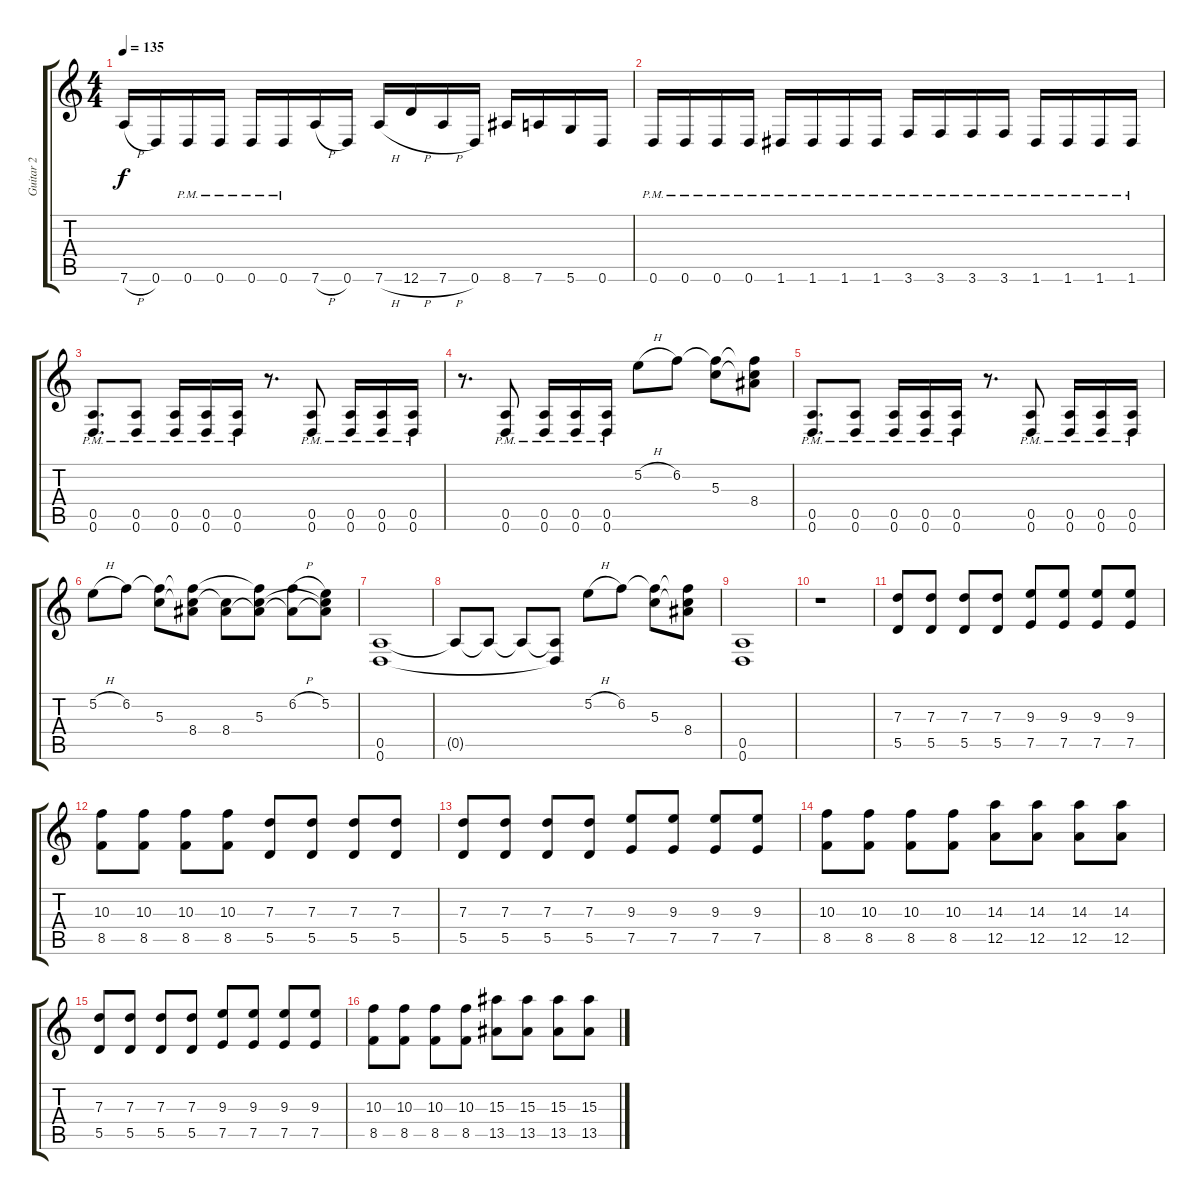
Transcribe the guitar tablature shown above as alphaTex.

\track ("Guitar 2" "Guitar 2") {instrument distortionguitar}
\staff {score tabs}
\tuning (E4 B3 G3 D3 A2 D2) {hide}
\ts (4 4)
\tempo 135
\clef g2
\ks c
7.6{h}.16{dy f} 0.6.16 0.6{pm}.16 0.6{pm}.16 0.6{pm}.16 0.6{pm}.16 7.6{h}.16 0.6.16 7.6{h}.16 12.6{h}.16 7.6{h}.16 0.6.16 8.6.16 7.6.16 5.6.16 0.6.16 |
0.6{pm}.16 0.6{pm}.16 0.6{pm}.16 0.6{pm}.16 1.6{pm}.16 1.6{pm}.16 1.6{pm}.16 1.6{pm}.16 3.6{pm}.16 3.6{pm}.16 3.6{pm}.16 3.6{pm}.16 1.6{pm}.16 1.6{pm}.16 1.6{pm}.16 1.6{pm}.16 |
(0.5{pm} 0.6{pm}).8{d} (0.5{pm} 0.6{pm}).8 (0.5{pm} 0.6{pm}).16 (0.5{pm} 0.6{pm}).16 (0.5{pm} 0.6{pm}).16 r.8{d} (0.5{pm} 0.6{pm}).8 (0.5{pm} 0.6{pm}).16 (0.5{pm} 0.6{pm}).16 (0.5{pm} 0.6{pm}).16 |
r.8{d} (0.5{pm} 0.6{pm}).8 (0.5{pm} 0.6{pm}).16 (0.5{pm} 0.6{pm}).16 (0.5{pm} 0.6{pm}).16 5.2{h}.8 6.2.8 (6.2{t} 5.3).8 (6.2{t} 5.3{t} 8.4).8 |
(0.5{pm} 0.6{pm}).8{d} (0.5{pm} 0.6{pm}).8 (0.5{pm} 0.6{pm}).16 (0.5{pm} 0.6{pm}).16 (0.5{pm} 0.6{pm}).16 r.8{d} (0.5{pm} 0.6{pm}).8 (0.5{pm} 0.6{pm}).16 (0.5{pm} 0.6{pm}).16 (0.5{pm} 0.6{pm}).16 |
5.2{h}.8 6.2.8 (6.2{t} 5.3).8 (6.2{t} 5.3{t} 8.4).8 (5.3{t} 8.4).8 (6.2{t} 5.3 8.4{t}).8 (6.2{h} 8.4{t}).8 (5.2 5.3{t} 8.4{t}).8 |
(0.5 0.6).1 |
0.5{t}.8 0.5{t}.8 0.5{t}.8 (0.5{t} 0.6{t}).8 5.2{h}.8 6.2.8 (6.2{t} 5.3).8 (6.2{t} 5.3{t} 8.4).8 |
(0.5 0.6).1 |
r.1 |
(7.3 5.5).8 (7.3 5.5).8 (7.3 5.5).8 (7.3 5.5).8 (9.3 7.5).8 (9.3 7.5).8 (9.3 7.5).8 (9.3 7.5).8 |
(10.3 8.5).8 (10.3 8.5).8 (10.3 8.5).8 (10.3 8.5).8 (7.3 5.5).8 (7.3 5.5).8 (7.3 5.5).8 (7.3 5.5).8 |
(7.3 5.5).8 (7.3 5.5).8 (7.3 5.5).8 (7.3 5.5).8 (9.3 7.5).8 (9.3 7.5).8 (9.3 7.5).8 (9.3 7.5).8 |
(10.3 8.5).8 (10.3 8.5).8 (10.3 8.5).8 (10.3 8.5).8 (14.3 12.5).8 (14.3 12.5).8 (14.3 12.5).8 (14.3 12.5).8 |
(7.3 5.5).8 (7.3 5.5).8 (7.3 5.5).8 (7.3 5.5).8 (9.3 7.5).8 (9.3 7.5).8 (9.3 7.5).8 (9.3 7.5).8 |
(10.3 8.5).8 (10.3 8.5).8 (10.3 8.5).8 (10.3 8.5).8 (15.3 13.5).8 (15.3 13.5).8 (15.3 13.5).8 (15.3 13.5).8
